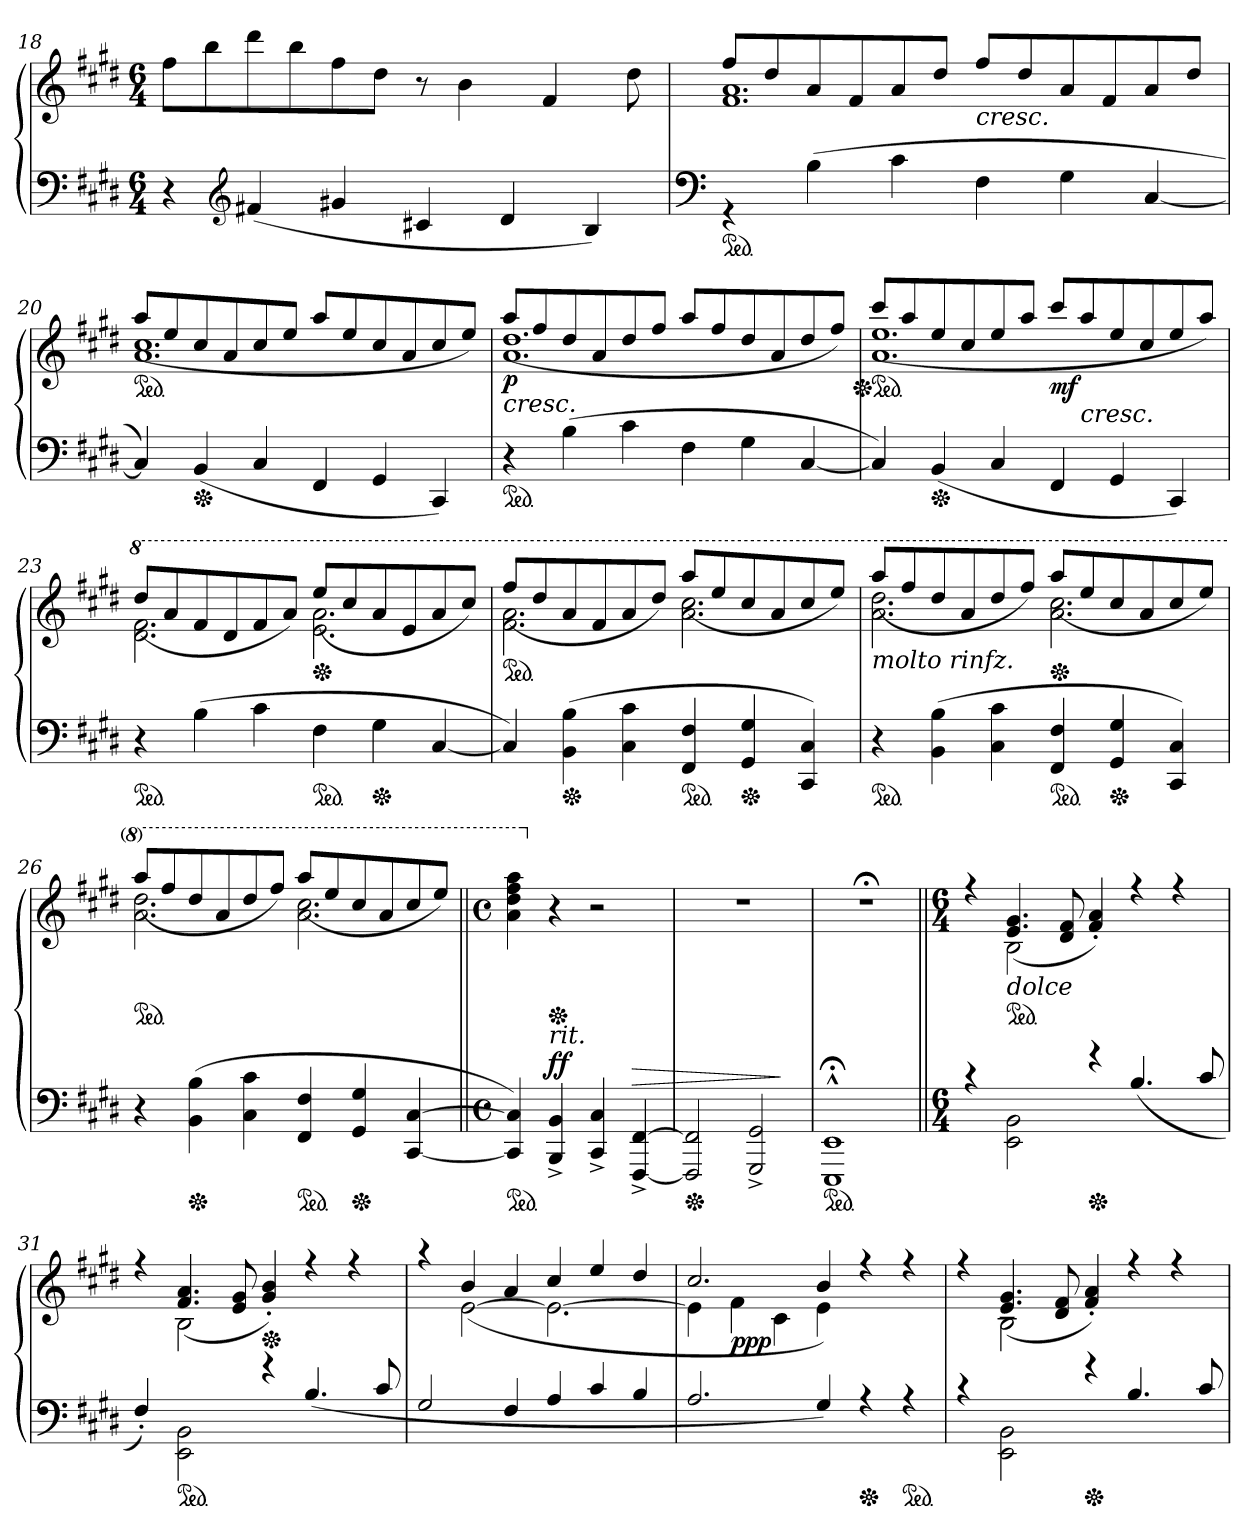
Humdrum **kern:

**kern	**kern	**dynam
*part1	*part1	*part1
*staff2	*staff1	*staff1/2
*clefF4	*clefG2	*
*k[f#c#g#d#]	*k[f#c#g#d#]	*
*E:	*E:	*
*M6/4	*M6/4	*
=18	=18	=18
4r	8ff#\L	.
!	!	!LO:DY:b
.	8bb\	M.M. = 110
*clefG2	*	*
!	!	!LO:DY:b
(<4f#X/	8ddd#\	M.M. = 150
.	8bb\	.
!	!	!LO:DY:b
4g#X/	8ff#\	M.M. = 140
.	8dd#\J	.
!	!	!LO:DY:b
4c#X/	8r	M.M. = 130
.	4b\	.
4d#/	.	.
.	4f#/	.
4B/)	.	.
.	8dd#\	.
=19	=19	=19
*clefF4	*	*
*^	*	*
*ped	*	*	*
*	*	*^	*
!	!	!	!	!LO:DY:b
1.ryy	4r	1.f# 1.a	8ff#/L	M.M. = 40
!	!	!	!	!LO:DY:b
.	.	.	8dd#/	M.M. = 150
.	(>4B\	.	8a/	.
.	.	.	8f#/	.
.	4c#\	.	8a/	.
.	.	.	8dd#/J	.
!	!	!	!	!LO:HP:b
!	!	!	!	!LO:DY:n=1:b
.	4F#\	.	8ff#/L	< M.M. = 140
.	.	.	8dd#/	.
.	4G#\	.	8a/	.
.	.	.	8f#/	.
.	[4C#/	.	8a/	.
.	.	.	8dd#/J	.
*v	*v	*	*	*
!!LO:LB:g=z	!!
=20	=20	=20	=20
*	*ped	*	*
4C#/])	1.a 1.cc#	(>8aa/L	.
.	.	8ee/	.
*Xped	*	*	*
!	!	!	!LO:DY:b
(<4BB/	.	8cc#/	M.M. = 150
.	.	8a/	.
4C#/	.	8cc#/	.
.	.	8ee/J	.
4FF#/	.	8aa/L	.
.	.	8ee/	.
4GG#/	.	8cc#/	.
.	.	8a/	.
4CC#/)	.	8cc#/	.
.	.	8ee/J)	.
*	*v	*v	*
.	.	[
=21	=21	=21
*ped	*	*
!	!	!LO:HP:b
*	*^	*
!	!	!	!LO:DY:n=1:b
4r	1.a 1.dd#	(>8aa/L	< p
.	.	8ff#/	.
!	!	!	!LO:DY:n=2:b
(>4B\	.	8dd#/	M.M. = 160
.	.	8a/	.
4c#\	.	8dd#/	.
.	.	8ff#/J	.
4F#\	.	8aa/L	.
.	.	8ff#/	.
4G#\	.	8dd#/	.
.	.	8a/	.
[4C#/	.	8dd#/	.
.	.	8ff#/J)	.
=22	=22	=22	=22
*	*Xped	*	*
*	*ped	*	*
4C#/])	1.a 1.ee	(>8ccc#/L	.
.	.	8aa/	.
*Xped	*	*	*
!	!	!	!LO:DY:b
(<4BB/	.	8ee/	M.M. = 170
.	.	8cc#/	.
4C#/	.	8ee/	.
.	.	8aa/J	.
!	!	!	!LO:DY:n=1:b
4FF#/	.	8ccc#/L	[ mf
!	!	!	!LO:HP:b
.	.	8aa/	<
4GG#/	.	8ee/	.
.	.	8cc#/	.
4CC#/)	.	8ee/	.
.	.	8aa/J)	.
!!LO:LB:g=z	!!
=23	=23	=23	=23
*ped	*	*	*
*	*8va	*	*
4r	2.dd#\ 2.ff#\	(>8ddd#/L	.
.	.	8aa/	.
(>4B\	.	8ff#/	.
.	.	8dd#/	.
4c#\	.	8ff#/	.
.	.	8aa/J)	.
*ped	*	*	*
*	*Xped	*	*
!	!	!	!LO:DY:b
4F#\	2.ee\ 2.aa\	(>8eee/L	M.M. = 180
.	.	8ccc#/	.
*Xped	*	*	*
4G#\	.	8aa/	.
.	.	8ee/	.
[4C#/	.	8aa/	.
.	.	8ccc#/J)	.
*	*v	*v	*
.	.	[
=24	=24	=24
*	*ped	*
*	*^	*
4C#/])	2.ff#\ 2.aa\	(>8fff#/L	.
.	.	8ddd#/	.
*Xped	*	*	*
(>4BB\ 4B\	.	8aa/	.
.	.	8ff#/	.
4C#\ 4c#\	.	8aa/	.
.	.	8ddd#/J)	.
*ped	*	*	*
!	!	!	!LO:DY:b
4FF#/ 4F#/	2.aa\ 2.ccc#\	(>8aaa/L	M.M. = 195
.	.	8eee/	.
*Xped	*	*	*
4GG#/ 4G#/	.	8ccc#/	.
.	.	8aa/	.
4CC#/ 4C#/)	.	8ccc#/	.
.	.	8eee/J)	.
=25	=25	=25	=25
*ped	*	*	*
!	!LO:TX:b:i:t=molto rinfz.	!	!
4r	2.aa\ 2.ddd#\	(>8aaa/L	.
.	.	8fff#/	.
(>4BB\ 4B\	.	8ddd#/	.
.	.	8aa/	.
4C#\ 4c#\	.	8ddd#/	.
.	.	8fff#/J)	.
*ped	*	*	*
*	*Xped	*	*
!	!	!	!LO:DY:b
4FF#/ 4F#/	2.aa\ 2.ccc#\	(>8aaa/L	M.M. = 180
.	.	8eee/	.
*Xped	*	*	*
4GG#/ 4G#/	.	8ccc#/	.
.	.	8aa/	.
4CC#/ 4C#/)	.	8ccc#/	.
.	.	8eee/J)	.
!!LO:LB:g=z	!!
=26	=26	=26	=26
*	*ped	*	*
4r	2.aa\ 2.ddd#\	(>8aaa/L	.
.	.	8fff#/	.
*Xped	*	*	*
(>4BB\ 4B\	.	8ddd#/	.
.	.	8aa/	.
4C#\ 4c#\	.	8ddd#/	.
.	.	8fff#/J)	.
*ped	*	*	*
!	!	!	!LO:DY:b
4FF#/ 4F#/	2.aa\ 2.ccc#\	(>8aaa/L	M.M. = 160
.	.	8eee/	.
*Xped	*	*	*
!	!	!	!LO:DY:b
4GG#/ 4G#/	.	8ccc#/	M.M. = 150
.	.	8aa/	.
!	!	!	!LO:DY:b
[4CC#/ [4C#/	.	8ccc#/	M.M. = 130
!	!	!	!LO:DY:b
.	.	8eee/J)	M.M. = 80
*	*v	*v	*
=27||	=27||	=27||
*M4/4	*M4/4	*
*met(c)	*met(c)	*
*ped	*	*
*	*^	*
!	!	!	!LO:DY:b
*	*v	*v	*
4CC#]/ 4C#]/)	4aa\ 4ddd#\ 4fff#\ 4aaa\	M.M. = 120
*	*X8va	*
*	*Xped	*
!LO:TX:a:i:t=rit.	!	!
!	!	!LO:DY:a=2
4BBB^/ 4BB^/	4r	ff
!	!	!LO:DY:b
4CC#^/ 4C#^/	2r	M.M. = 80
!	!	!LO:HP:a=2
[4FFF#^/ [4FF#^/	.	>
=28	=28	=28
*Xped	*	*
2FFF#]/ 2FF#]/	1r	.
2GGG#^/ 2GG#^/	.	.
.	.	]
=29	=29	=29
*ped	*	*
!	!	!LO:DY:b
1EEE;^^ 1EE;^^	1r;<	M.M. = 70
!!LO:LB:g=z
=30||	=30||	=30||
*M6/4	*M6/4	*
*^	*^	*
4rc	4ryy	4ryy	4rff	.
*	*	*ped	*	*
!	!	!LO:TX:b:i:t=dolce	!	!
!	!	!	!	!LO:DY:a
2EE\ 2BB\	2ryy	2B\	(<4.e/ 4.g#/	Andante quieto
.	.	.	8d#/ 8f#/	.
*Xped	*	*	*	*
4ryy	4rg	4ryy	4f#'/ 4a'/)	.
2ryy	(<4.B/	2ryy	4rff	.
.	.	.	4rff	.
.	8c#/	.	.	.
=31	=31	=31	=31	=31
!	!	!	!	!LO:DY:b
4ryy	4F#'/)	4ryy	4rff	M.M. = 80
*ped	*	*	*	*
!	!	!	!	!LO:DY:b
2EE\ 2BB\	2ryy	2B\	(<4.f#/ 4.a/	M.M. = 80
.	.	.	8e/ 8g#/	.
*	*	*Xped	*	*
4ryy	4rg	4ryy	4g#'/ 4b'/)	.
2ryy	(<4.B/	2ryy	4rff	.
.	.	.	4rff	.
.	8c#/	.	.	.
=32	=32	=32	=32	=32
2ryy	2G#/	4raa	4ryy	.
!	!	!	!	!LO:DY:b
.	.	[2e\	(<4b/	M.M. = 95
2ryy	4F#/	.	4a/	.
!	!	!	!	!LO:DY:b
.	4A/	2.e\_	4cc#/	M.M. = 100
!	!	!	!	!LO:DY:b
2ryy	4c#/	.	4ee/	M.M. = 95
!	!	!	!	!LO:DY:b
.	4B/	.	4dd#/	M.M. = 90
=33	=33	=33	=33	=33
!	!	!	!	!LO:DY:b
2ryy	2.A/	4e\]	2.cc#/	M.M. = 85
!	!	!	!	!LO:DY:b
.	.	4f#\	.	ppp
2ryy	.	4c#\	.	.
.	4G#/)	4e\	4b/)	.
*Xped	*	*	*	*
2ryy	4rA	2ryy	4rff	.
*ped	*	*	*	*
.	4rA	.	4rff	.
!!LO:LB:g=z	!!
=34	=34	=34	=34	=34
4rc	4ryy	4ryy	4rff	.
!	!	!	!	!LO:DY:b
2EE\ 2BB\	2ryy	2B\	(<4.e~/ 4.g#~/	M.M. = 90
.	.	.	8d#/ 8f#/	.
*Xped	*	*	*	*
4ryy	4rg	4ryy	4f#'/ 4a'/)	.
2ryy	4.B/	2ryy	4rff	.
.	.	.	4rff	.
.	8c#/	.	.	.
*v	*v	*	*	*
*	*v	*v	*
=	=	=
*-	*-	*-
